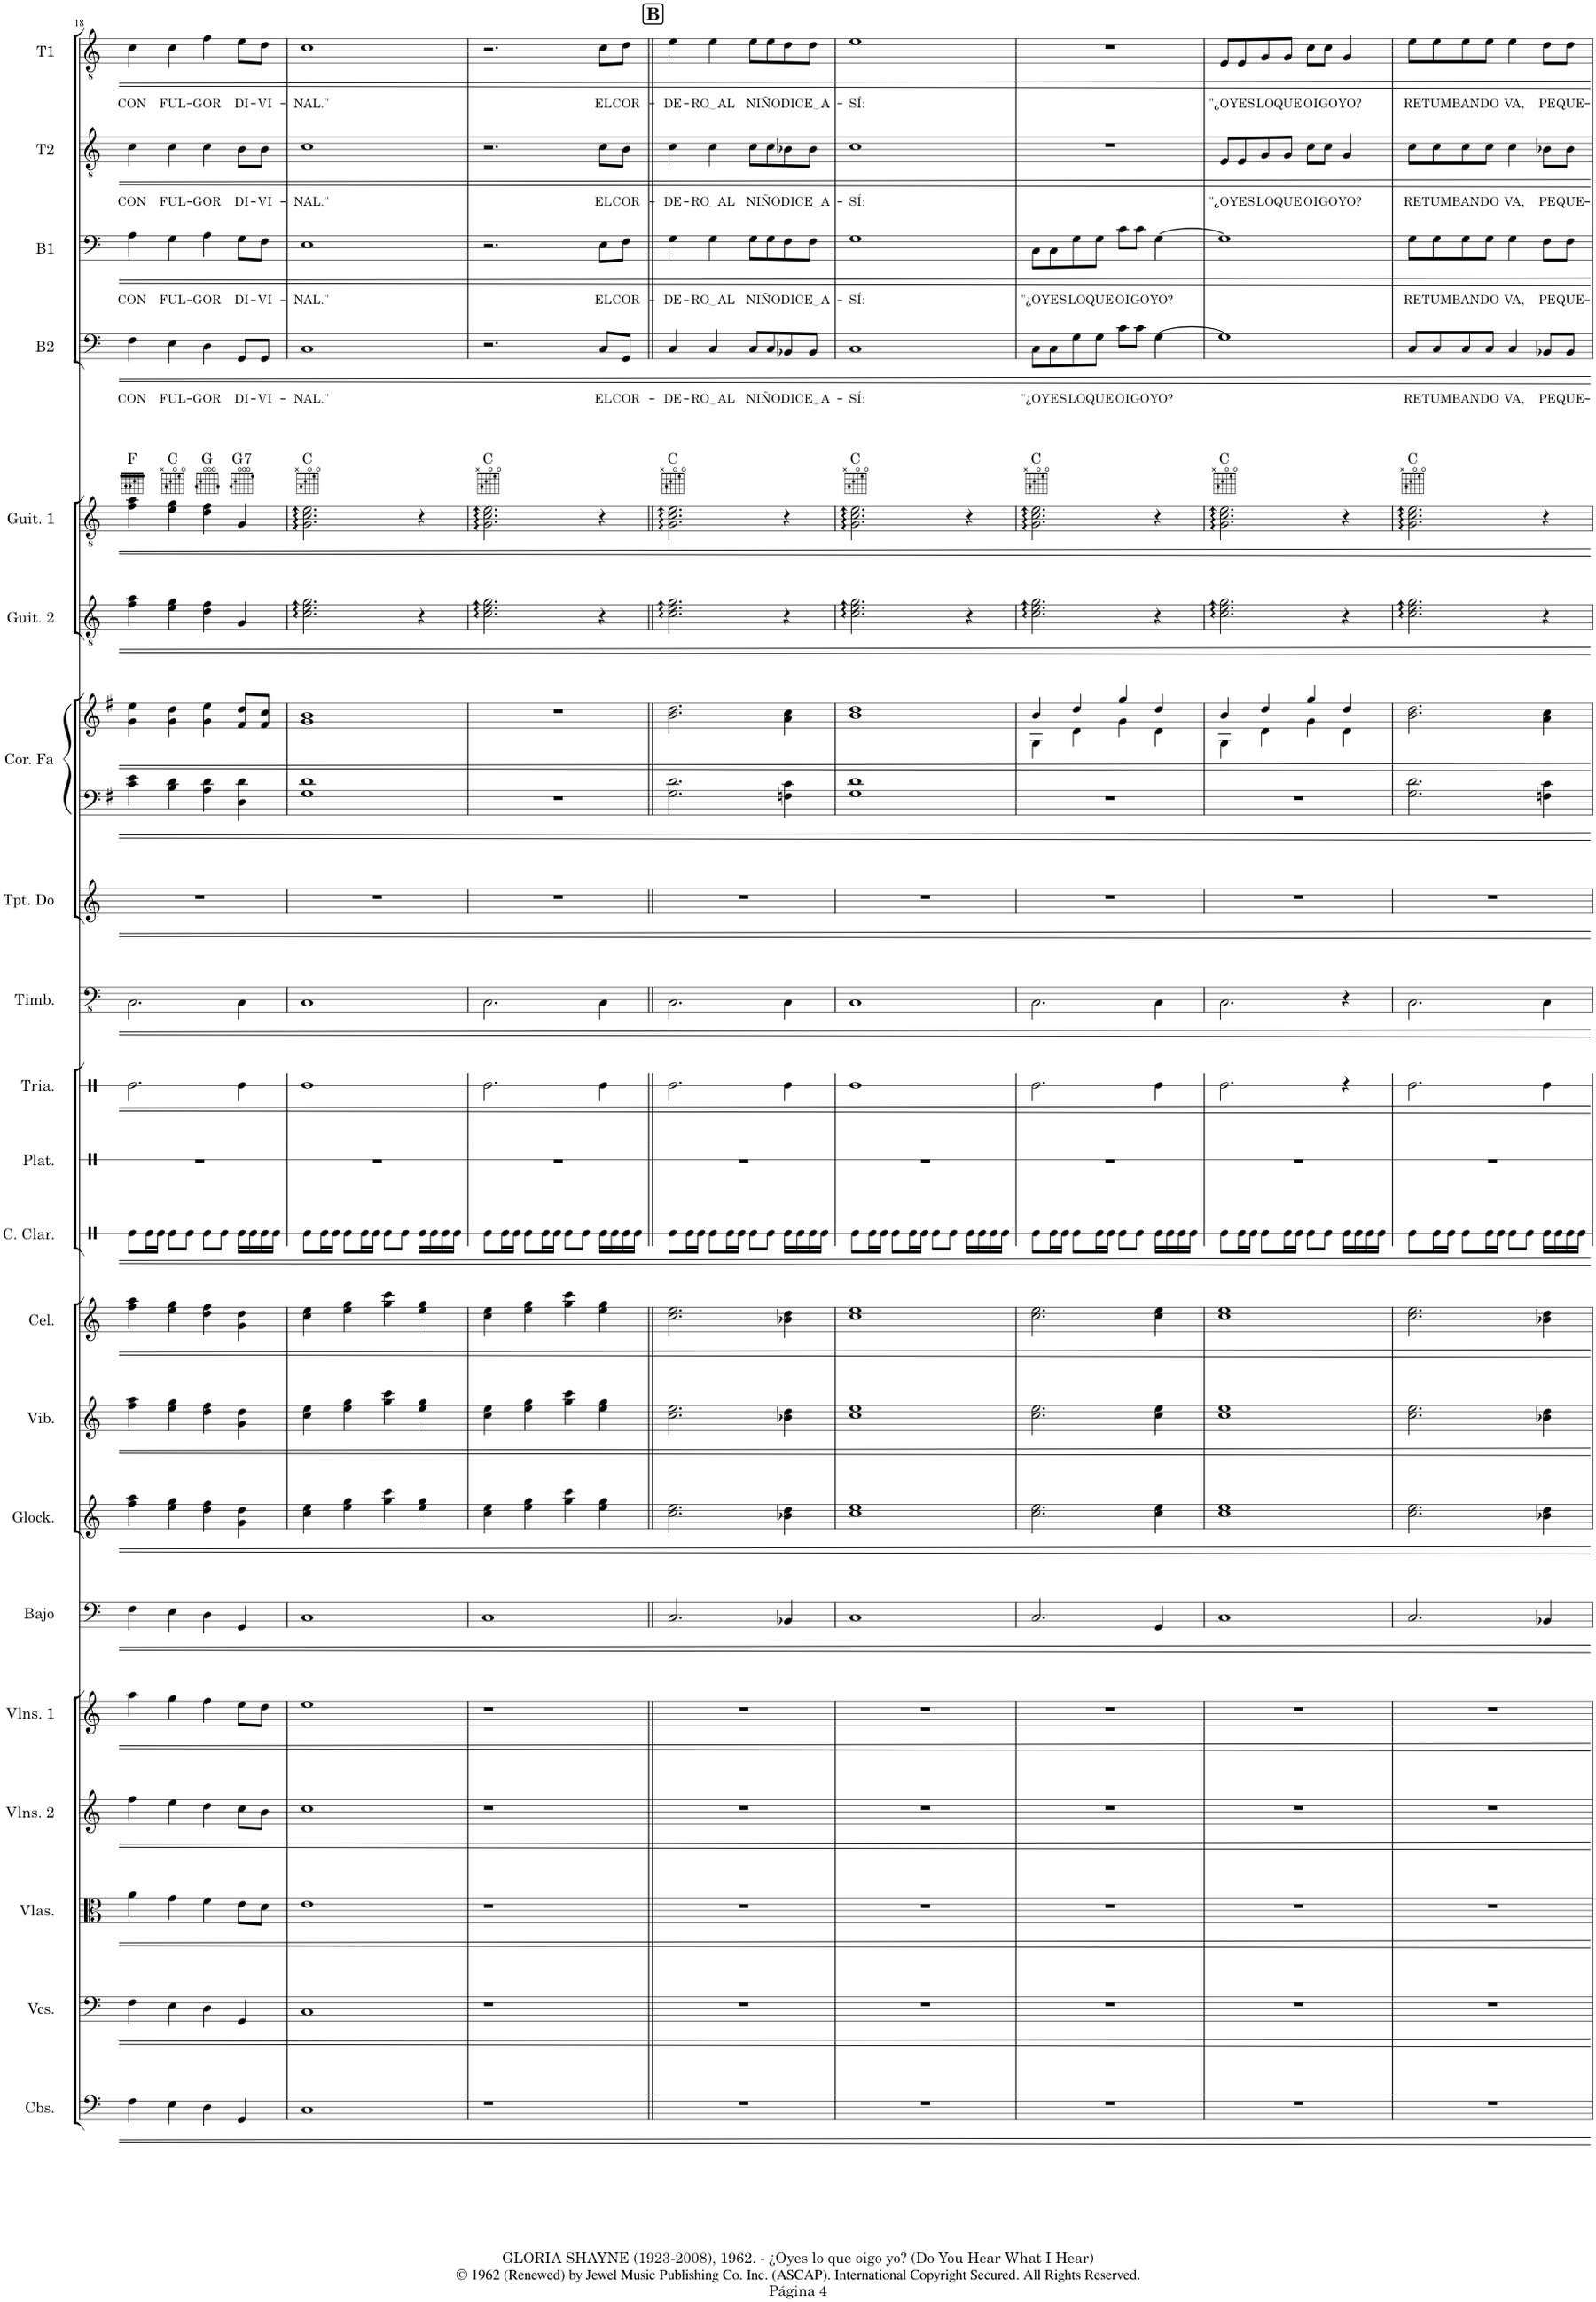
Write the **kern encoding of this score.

**kern	**kern	**kern	**kern	**kern	**kern	**kern	**kern	**kern	**kern	**kern	**kern	**kern	**kern	**kern	**kern	**kern	**kern	**harte	**kern	**text	**kern	**text	**kern	**text	**kern	**text
*part21	*part20	*part19	*part18	*part17	*part16	*part15	*part14	*part13	*part12	*part11	*part10	*part9	*part8	*part7	*part7	*part6	*part5	*part5	*part4	*part4	*part3	*part3	*part2	*part2	*part1	*part1
*staff22	*staff21	*staff20	*staff19	*staff18	*staff17	*staff16	*staff15	*staff14	*staff13	*staff12	*staff11	*staff10	*staff9	*staff8	*staff7	*staff6	*staff5	*	*staff4	*staff4	*staff3	*staff3	*staff2	*staff2	*staff1	*staff1
*I"Contrabajos	*I"Violonchelos	*I"Violas	*I"Violines 2	*I"Violines 1	*I"Bajo acústico	*I"Glockenspiel	*I"Vibráfono	*I"Celesta	*I"Caja de concierto	*I"Platillos	*I"Triángulo	*I"Timbales	*I"Trompeta en Do	*I"Corno en Fa	*	*I"Guitarra 2	*I"Guitarra 1	*	*I"Bajo	*	*I"Baritono	*	*I"2do Tenor	*	*I"1er Tenor	*
*I'Cbs.	*I'Vcs.	*I'Vlas.	*I'Vlns. 2	*I'Vlns. 1	*I'Bajo	*I'Glock.	*I'Vib.	*I'Cel.	*	*I'Plat.	*	*I'Timb.	*I'Tpt. Do	*I'Cor. Fa	*	*I'Guit. 2	*I'Guit. 1	*	*I'B2	*	*I'B1	*	*I'T2	*	*I'T1	*
!!LO:PB:g=z
*clefF4	*clefF4	*clefC3	*clefG2	*clefG2	*clefF4	*clefG2	*clefG2	*clefG2	*clefX	*clefX	*clefX	*clefFv4	*clefG2	*clefF4	*clefG2	*clefGv2	*clefGv2	*	*clefF4	*	*clefF4	*	*clefGv2	*	*clefGv2	*
*Trd7c12	*	*	*	*	*Trd7c12	*Trd-14c-24	*	*Trd-7c-12	*	*	*	*	*Trd1c2	*Trd4c7	*Trd4c7	*	*	*	*Trd12c21	*	*Trd8c14	*	*Trd5c9	*	*Trd1c2	*
*k[]	*k[]	*k[]	*k[]	*k[]	*k[]	*k[]	*k[]	*k[]	*k[]	*k[]	*k[]	*k[]	*k[]	*k[f#]	*k[f#]	*k[]	*k[]	*	*k[]	*	*k[]	*	*k[]	*	*k[]	*
*M4/4	*M4/4	*M4/4	*M4/4	*M4/4	*M4/4	*M4/4	*M4/4	*M4/4	*M4/4	*M4/4	*M4/4	*M4/4	*M4/4	*M4/4	*M4/4	*M4/4	*M4/4	*	*M4/4	*	*M4/4	*	*M4/4	*	*M4/4	*
=18	=18	=18	=18	=18	=18	=18	=18	=18	=18	=18	=18	=18	=18	=18	=18	=18	=18	=18	=18	=18	=18	=18	=18	=18	=18	=18
!	!	!	!	!	!	!	!	!	!	!	!	!	!	!	!	!	!	!	!	!LO:LY:b	!	!LO:LY:b	!	!LO:LY:b	!	!LO:LY:b
4F\	4F\	4a\	4ff\	4aa\	4F\	4ff\ 4aa\	4ff\ 4aa\	4ff\ 4aa\	8Re\L	1r	2.Re\	2.CC\	1r	4c\ 4e\	4g\ 4ee\	4f\ 4a\	4f\ 4a\	F:maj	4F\	CON	4A\	CON	4c\	CON	4c\	CON
.	.	.	.	.	.	.	.	.	16Re\L	.	.	.	.	.	.	.	.	.	.	.	.	.	.	.	.	.
.	.	.	.	.	.	.	.	.	16Re\JJ	.	.	.	.	.	.	.	.	.	.	.	.	.	.	.	.	.
!	!	!	!	!	!	!	!	!	!	!	!	!	!	!	!	!	!	!	!	!LO:LY:b	!	!LO:LY:b	!	!LO:LY:b	!	!LO:LY:b
4E\	4E\	4g\	4ee\	4gg\	4E\	4ee\ 4gg\	4ee\ 4gg\	4ee\ 4gg\	8Re\L	.	.	.	.	4B\ 4d\	4g\ 4dd\	4e\ 4g\	4e\ 4g\	C:maj	4E\	FUL-	4G\	FUL-	4c\	FUL-	4c\	FUL-
.	.	.	.	.	.	.	.	.	8Re\J	.	.	.	.	.	.	.	.	.	.	.	.	.	.	.	.	.
!	!	!	!	!	!	!	!	!	!	!	!	!	!	!	!	!	!	!	!	!LO:LY:b	!	!LO:LY:b	!	!LO:LY:b	!	!LO:LY:b
4D\	4D\	4f\	4dd\	4ff\	4D\	4dd\ 4ff\	4dd\ 4ff\	4dd\ 4ff\	8Re\L	.	.	.	.	4A\ 4d\	4g\ 4ee\	4d\ 4f\	4d\ 4f\	G:maj	4D\	-GOR	4A\	-GOR	4c\	-GOR	4f\	-GOR
.	.	.	.	.	.	.	.	.	8Re\J	.	.	.	.	.	.	.	.	.	.	.	.	.	.	.	.	.
!	!	!	!	!	!	!	!	!	!	!	!	!	!	!	!	!	!	!LO:H:kt=7	!	!LO:LY:b	!	!LO:LY:b	!	!LO:LY:b	!	!LO:LY:b
4GG/	4GG/	8e\L	8cc\L	8ee\L	4GG/	4g\ 4dd\	4g\ 4dd\	4g\ 4dd\	16Re\LL	.	4Re\	4CC\	.	4D\ 4d\	8f#/ 8dd/L	4G/	4G/	G:7	8GG/L	DI-	8G\L	DI-	8B\L	DI-	8e\L	DI-
.	.	.	.	.	.	.	.	.	16Re\	.	.	.	.	.	.	.	.	.	.	.	.	.	.	.	.	.
!	!	!	!	!	!	!	!	!	!	!	!	!	!	!	!	!	!	!	!	!LO:LY:b	!	!LO:LY:b	!	!LO:LY:b	!	!LO:LY:b
.	.	8d\J	8b\J	8dd\J	.	.	.	.	16Re\	.	.	.	.	.	8f#/ 8cc/J	.	.	.	8GG/J	-VI-	8F\J	-VI-	8B\J	-VI-	8d\J	-VI-
.	.	.	.	.	.	.	.	.	16Re\JJ	.	.	.	.	.	.	.	.	.	.	.	.	.	.	.	.	.
=19	=19	=19	=19	=19	=19	=19	=19	=19	=19	=19	=19	=19	=19	=19	=19	=19	=19	=19	=19	=19	=19	=19	=19	=19	=19	=19
!	!	!	!	!	!	!	!	!	!	!	!	!	!	!	!	!	!	!	!	!LO:LY:b	!	!LO:LY:b	!	!LO:LY:b	!	!LO:LY:b
1C	1C	1e	1cc	1ee	1C	4cc\ 4ee\	4cc\ 4ee\	4cc\ 4ee\	8Re\L	1r	1Re	1CC	1r	1G 1d	1g 1b	2.c\ 2.e\ 2.g\	2.G\ 2.c\ 2.e\	C:maj	1C	-NAL."	1E	-NAL."	1c	-NAL."	1c	-NAL."
.	.	.	.	.	.	.	.	.	16Re\L	.	.	.	.	.	.	.	.	.	.	.	.	.	.	.	.	.
.	.	.	.	.	.	.	.	.	16Re\JJ	.	.	.	.	.	.	.	.	.	.	.	.	.	.	.	.	.
.	.	.	.	.	.	4ee\ 4gg\	4ee\ 4gg\	4ee\ 4gg\	8Re\L	.	.	.	.	.	.	.	.	.	.	.	.	.	.	.	.	.
.	.	.	.	.	.	.	.	.	16Re\L	.	.	.	.	.	.	.	.	.	.	.	.	.	.	.	.	.
.	.	.	.	.	.	.	.	.	16Re\JJ	.	.	.	.	.	.	.	.	.	.	.	.	.	.	.	.	.
.	.	.	.	.	.	4gg\ 4ccc\	4gg\ 4ccc\	4gg\ 4ccc\	8Re\L	.	.	.	.	.	.	.	.	.	.	.	.	.	.	.	.	.
.	.	.	.	.	.	.	.	.	8Re\J	.	.	.	.	.	.	.	.	.	.	.	.	.	.	.	.	.
.	.	.	.	.	.	4ee\ 4gg\	4ee\ 4gg\	4ee\ 4gg\	16Re\LL	.	.	.	.	.	.	4r	4r	.	.	.	.	.	.	.	.	.
.	.	.	.	.	.	.	.	.	16Re\	.	.	.	.	.	.	.	.	.	.	.	.	.	.	.	.	.
.	.	.	.	.	.	.	.	.	16Re\	.	.	.	.	.	.	.	.	.	.	.	.	.	.	.	.	.
.	.	.	.	.	.	.	.	.	16Re\JJ	.	.	.	.	.	.	.	.	.	.	.	.	.	.	.	.	.
=20	=20	=20	=20	=20	=20	=20	=20	=20	=20	=20	=20	=20	=20	=20	=20	=20	=20	=20	=20	=20	=20	=20	=20	=20	=20	=20
1r	1r	1r	1r	1r	1C	4cc\ 4ee\	4cc\ 4ee\	4cc\ 4ee\	8Re\L	1r	2.Re\	2.CC\	1r	1r	1r	2.c\ 2.e\ 2.g\	2.G\ 2.c\ 2.e\	C:maj	2.r	.	2.r	.	2.r	.	2.r	.
.	.	.	.	.	.	.	.	.	16Re\L	.	.	.	.	.	.	.	.	.	.	.	.	.	.	.	.	.
.	.	.	.	.	.	.	.	.	16Re\JJ	.	.	.	.	.	.	.	.	.	.	.	.	.	.	.	.	.
.	.	.	.	.	.	4ee\ 4gg\	4ee\ 4gg\	4ee\ 4gg\	8Re\L	.	.	.	.	.	.	.	.	.	.	.	.	.	.	.	.	.
.	.	.	.	.	.	.	.	.	16Re\L	.	.	.	.	.	.	.	.	.	.	.	.	.	.	.	.	.
.	.	.	.	.	.	.	.	.	16Re\JJ	.	.	.	.	.	.	.	.	.	.	.	.	.	.	.	.	.
.	.	.	.	.	.	4gg\ 4ccc\	4gg\ 4ccc\	4gg\ 4ccc\	8Re\L	.	.	.	.	.	.	.	.	.	.	.	.	.	.	.	.	.
.	.	.	.	.	.	.	.	.	8Re\J	.	.	.	.	.	.	.	.	.	.	.	.	.	.	.	.	.
!	!	!	!	!	!	!	!	!	!	!	!	!	!	!	!	!	!	!	!	!LO:LY:b	!	!LO:LY:b	!	!LO:LY:b	!	!LO:LY:b
.	.	.	.	.	.	4ee\ 4gg\	4ee\ 4gg\	4ee\ 4gg\	16Re\LL	.	4Re\	4CC\	.	.	.	4r	4r	.	8C/L	EL	8E\L	EL	8c\L	EL	8c\L	EL
.	.	.	.	.	.	.	.	.	16Re\	.	.	.	.	.	.	.	.	.	.	.	.	.	.	.	.	.
!	!	!	!	!	!	!	!	!	!	!	!	!	!	!	!	!	!	!	!	!LO:LY:b	!	!LO:LY:b	!	!LO:LY:b	!	!LO:LY:b
.	.	.	.	.	.	.	.	.	16Re\	.	.	.	.	.	.	.	.	.	8GG/J	COR-	8F\J	COR-	8B\J	COR-	8d\J	COR-
.	.	.	.	.	.	.	.	.	16Re\JJ	.	.	.	.	.	.	.	.	.	.	.	.	.	.	.	.	.
!!LO:REH:place=s1:a:B:cj:fs=14:t=B
=21||	=21||	=21||	=21||	=21||	=21||	=21||	=21||	=21||	=21||	=21||	=21||	=21||	=21||	=21||	=21||	=21||	=21||	=21||	=21||	=21||	=21||	=21||	=21||	=21||	=21||	=21||
!	!	!	!	!	!	!	!	!	!	!	!	!	!	!	!	!	!	!	!	!LO:LY:b	!	!LO:LY:b	!	!LO:LY:b	!	!LO:LY:b
1r	1r	1r	1r	1r	2.C/	2.cc\ 2.ee\	2.cc\ 2.ee\	2.cc\ 2.ee\	8Re\L	1r	2.Re\	2.CC\	1r	2.G\ 2.d\	2.b\ 2.dd\	2.c\ 2.e\ 2.g\	2.G\ 2.c\ 2.e\	C:maj	4C/	-DE-	4G\	-DE-	4c\	-DE-	4e\	-DE-
.	.	.	.	.	.	.	.	.	16Re\L	.	.	.	.	.	.	.	.	.	.	.	.	.	.	.	.	.
.	.	.	.	.	.	.	.	.	16Re\JJ	.	.	.	.	.	.	.	.	.	.	.	.	.	.	.	.	.
!	!	!	!	!	!	!	!	!	!	!	!	!	!	!	!	!	!	!	!	!LO:LY:b	!	!LO:LY:b	!	!LO:LY:b	!	!LO:LY:b
.	.	.	.	.	.	.	.	.	8Re\L	.	.	.	.	.	.	.	.	.	4C/	RO AL	4G\	RO AL	4c\	RO AL	4e\	RO AL
.	.	.	.	.	.	.	.	.	16Re\L	.	.	.	.	.	.	.	.	.	.	.	.	.	.	.	.	.
.	.	.	.	.	.	.	.	.	16Re\JJ	.	.	.	.	.	.	.	.	.	.	.	.	.	.	.	.	.
!	!	!	!	!	!	!	!	!	!	!	!	!	!	!	!	!	!	!	!	!LO:LY:b	!	!LO:LY:b	!	!LO:LY:b	!	!LO:LY:b
.	.	.	.	.	.	.	.	.	8Re\L	.	.	.	.	.	.	.	.	.	8C/L	NI-	8G\L	NI-	8c\L	NI-	8e\L	NI-
!	!	!	!	!	!	!	!	!	!	!	!	!	!	!	!	!	!	!	!	!LO:LY:b	!	!LO:LY:b	!	!LO:LY:b	!	!LO:LY:b
.	.	.	.	.	.	.	.	.	8Re\J	.	.	.	.	.	.	.	.	.	8C/	-ÑO	8G\	-ÑO	8c\	-ÑO	8e\	-ÑO
!	!	!	!	!	!	!	!	!	!	!	!	!	!	!	!	!	!	!	!	!LO:LY:b	!	!LO:LY:b	!	!LO:LY:b	!	!LO:LY:b
.	.	.	.	.	4BB-X/	4b-X\ 4dd\	4b-X\ 4dd\	4b-X\ 4dd\	16Re\LL	.	4Re\	4CC\	.	4Fn\ 4c\	4a\ 4cc\	4r	4r	.	8BB-X/	DI-	8F\	DI-	8B-X\	DI-	8d\	DI-
.	.	.	.	.	.	.	.	.	16Re\	.	.	.	.	.	.	.	.	.	.	.	.	.	.	.	.	.
!	!	!	!	!	!	!	!	!	!	!	!	!	!	!	!	!	!	!	!	!LO:LY:b	!	!LO:LY:b	!	!LO:LY:b	!	!LO:LY:b
.	.	.	.	.	.	.	.	.	16Re\	.	.	.	.	.	.	.	.	.	8BB-/J	CE A	8F\J	CE A	8B-\J	CE A	8d\J	CE A
.	.	.	.	.	.	.	.	.	16Re\JJ	.	.	.	.	.	.	.	.	.	.	.	.	.	.	.	.	.
=22	=22	=22	=22	=22	=22	=22	=22	=22	=22	=22	=22	=22	=22	=22	=22	=22	=22	=22	=22	=22	=22	=22	=22	=22	=22	=22
!	!	!	!	!	!	!	!	!	!	!	!	!	!	!	!	!	!	!	!	!LO:LY:b	!	!LO:LY:b	!	!LO:LY:b	!	!LO:LY:b
1r	1r	1r	1r	1r	1C	1cc 1ee	1cc 1ee	1cc 1ee	8Re\L	1r	1Re	1CC	1r	1G 1d	1b 1dd	2.c\ 2.e\ 2.g\	2.G\ 2.c\ 2.e\	C:maj	1C	-SÍ:	1G	-SÍ:	1c	-SÍ:	1e	-SÍ:
.	.	.	.	.	.	.	.	.	16Re\L	.	.	.	.	.	.	.	.	.	.	.	.	.	.	.	.	.
.	.	.	.	.	.	.	.	.	16Re\JJ	.	.	.	.	.	.	.	.	.	.	.	.	.	.	.	.	.
.	.	.	.	.	.	.	.	.	8Re\L	.	.	.	.	.	.	.	.	.	.	.	.	.	.	.	.	.
.	.	.	.	.	.	.	.	.	16Re\L	.	.	.	.	.	.	.	.	.	.	.	.	.	.	.	.	.
.	.	.	.	.	.	.	.	.	16Re\JJ	.	.	.	.	.	.	.	.	.	.	.	.	.	.	.	.	.
.	.	.	.	.	.	.	.	.	8Re\L	.	.	.	.	.	.	.	.	.	.	.	.	.	.	.	.	.
.	.	.	.	.	.	.	.	.	8Re\J	.	.	.	.	.	.	.	.	.	.	.	.	.	.	.	.	.
.	.	.	.	.	.	.	.	.	16Re\LL	.	.	.	.	.	.	4r	4r	.	.	.	.	.	.	.	.	.
.	.	.	.	.	.	.	.	.	16Re\	.	.	.	.	.	.	.	.	.	.	.	.	.	.	.	.	.
.	.	.	.	.	.	.	.	.	16Re\	.	.	.	.	.	.	.	.	.	.	.	.	.	.	.	.	.
.	.	.	.	.	.	.	.	.	16Re\JJ	.	.	.	.	.	.	.	.	.	.	.	.	.	.	.	.	.
=23	=23	=23	=23	=23	=23	=23	=23	=23	=23	=23	=23	=23	=23	=23	=23	=23	=23	=23	=23	=23	=23	=23	=23	=23	=23	=23
*	*	*	*	*	*	*	*	*	*	*	*	*	*	*	*^	*	*	*	*	*	*	*	*	*	*	*
!	!	!	!	!	!	!	!	!	!	!	!	!	!	!	!	!	!	!	!	!	!LO:LY:b	!	!LO:LY:b	!	!	!	!
1r	1r	1r	1r	1r	2.C/	2.cc\ 2.ee\	2.cc\ 2.ee\	2.cc\ 2.ee\	8Re\L	1r	2.Re\	2.CC\	1r	1r	4b/	4G\	2.c\ 2.e\ 2.g\	2.G\ 2.c\ 2.e\	C:maj	8C\L	"¿O-	8C\L	"¿O-	1r	.	1r	.
!	!	!	!	!	!	!	!	!	!	!	!	!	!	!	!	!	!	!	!	!	!LO:LY:b	!	!LO:LY:b	!	!	!	!
.	.	.	.	.	.	.	.	.	16Re\L	.	.	.	.	.	.	.	.	.	.	8C\	-YES	8C\	-YES	.	.	.	.
.	.	.	.	.	.	.	.	.	16Re\JJ	.	.	.	.	.	.	.	.	.	.	.	.	.	.	.	.	.	.
!	!	!	!	!	!	!	!	!	!	!	!	!	!	!	!	!	!	!	!	!	!LO:LY:b	!	!LO:LY:b	!	!	!	!
.	.	.	.	.	.	.	.	.	8Re\L	.	.	.	.	.	4dd/	4d\	.	.	.	8G\	LO	8G\	LO	.	.	.	.
!	!	!	!	!	!	!	!	!	!	!	!	!	!	!	!	!	!	!	!	!	!LO:LY:b	!	!LO:LY:b	!	!	!	!
.	.	.	.	.	.	.	.	.	16Re\L	.	.	.	.	.	.	.	.	.	.	8G\J	QUE	8G\J	QUE	.	.	.	.
.	.	.	.	.	.	.	.	.	16Re\JJ	.	.	.	.	.	.	.	.	.	.	.	.	.	.	.	.	.	.
!	!	!	!	!	!	!	!	!	!	!	!	!	!	!	!	!	!	!	!	!	!LO:LY:b	!	!LO:LY:b	!	!	!	!
.	.	.	.	.	.	.	.	.	8Re\L	.	.	.	.	.	4gg/	4g\	.	.	.	8c\L	OI-	8c\L	OI-	.	.	.	.
!	!	!	!	!	!	!	!	!	!	!	!	!	!	!	!	!	!	!	!	!	!LO:LY:b	!	!LO:LY:b	!	!	!	!
.	.	.	.	.	.	.	.	.	8Re\J	.	.	.	.	.	.	.	.	.	.	8c\J	-GO	8c\J	-GO	.	.	.	.
!	!	!	!	!	!	!	!	!	!	!	!	!	!	!	!	!	!	!	!	!	!LO:LY:b	!	!LO:LY:b	!	!	!	!
.	.	.	.	.	4GG/	4cc\ 4ee\	4cc\ 4ee\	4cc\ 4ee\	16Re\LL	.	4Re\	4CC\	.	.	4dd/	4d\	4r	4r	.	[4G\	YO?	[4G\	YO?	.	.	.	.
.	.	.	.	.	.	.	.	.	16Re\	.	.	.	.	.	.	.	.	.	.	.	.	.	.	.	.	.	.
.	.	.	.	.	.	.	.	.	16Re\	.	.	.	.	.	.	.	.	.	.	.	.	.	.	.	.	.	.
.	.	.	.	.	.	.	.	.	16Re\JJ	.	.	.	.	.	.	.	.	.	.	.	.	.	.	.	.	.	.
=24	=24	=24	=24	=24	=24	=24	=24	=24	=24	=24	=24	=24	=24	=24	=24	=24	=24	=24	=24	=24	=24	=24	=24	=24	=24	=24	=24
!	!	!	!	!	!	!	!	!	!	!	!	!	!	!	!	!	!	!	!	!	!	!	!	!	!LO:LY:b	!	!LO:LY:b
1r	1r	1r	1r	1r	1C	1cc 1ee	1cc 1ee	1cc 1ee	8Re\L	1r	2.Re\	2.CC\	1r	1r	4b/	4G\	2.c\ 2.e\ 2.g\	2.G\ 2.c\ 2.e\	C:maj	1G]	.	1G]	.	8E/L	"¿O-	8E/L	"¿O-
!	!	!	!	!	!	!	!	!	!	!	!	!	!	!	!	!	!	!	!	!	!	!	!	!	!LO:LY:b	!	!LO:LY:b
.	.	.	.	.	.	.	.	.	16Re\L	.	.	.	.	.	.	.	.	.	.	.	.	.	.	8E/	-YES	8E/	-YES
.	.	.	.	.	.	.	.	.	16Re\JJ	.	.	.	.	.	.	.	.	.	.	.	.	.	.	.	.	.	.
!	!	!	!	!	!	!	!	!	!	!	!	!	!	!	!	!	!	!	!	!	!	!	!	!	!LO:LY:b	!	!LO:LY:b
.	.	.	.	.	.	.	.	.	8Re\L	.	.	.	.	.	4dd/	4d\	.	.	.	.	.	.	.	8G/	LO	8G/	LO
!	!	!	!	!	!	!	!	!	!	!	!	!	!	!	!	!	!	!	!	!	!	!	!	!	!LO:LY:b	!	!LO:LY:b
.	.	.	.	.	.	.	.	.	16Re\L	.	.	.	.	.	.	.	.	.	.	.	.	.	.	8G/J	QUE	8G/J	QUE
.	.	.	.	.	.	.	.	.	16Re\JJ	.	.	.	.	.	.	.	.	.	.	.	.	.	.	.	.	.	.
!	!	!	!	!	!	!	!	!	!	!	!	!	!	!	!	!	!	!	!	!	!	!	!	!	!LO:LY:b	!	!LO:LY:b
.	.	.	.	.	.	.	.	.	8Re\L	.	.	.	.	.	4gg/	4g\	.	.	.	.	.	.	.	8c\L	OI-	8c\L	OI-
!	!	!	!	!	!	!	!	!	!	!	!	!	!	!	!	!	!	!	!	!	!	!	!	!	!LO:LY:b	!	!LO:LY:b
.	.	.	.	.	.	.	.	.	8Re\J	.	.	.	.	.	.	.	.	.	.	.	.	.	.	8c\J	-GO	8c\J	-GO
!	!	!	!	!	!	!	!	!	!	!	!	!	!	!	!	!	!	!	!	!	!	!	!	!	!LO:LY:b	!	!LO:LY:b
.	.	.	.	.	.	.	.	.	16Re\LL	.	4r	4r	.	.	4dd/	4d\	4r	4r	.	.	.	.	.	4G/	YO?	4G/	YO?
.	.	.	.	.	.	.	.	.	16Re\	.	.	.	.	.	.	.	.	.	.	.	.	.	.	.	.	.	.
.	.	.	.	.	.	.	.	.	16Re\	.	.	.	.	.	.	.	.	.	.	.	.	.	.	.	.	.	.
.	.	.	.	.	.	.	.	.	16Re\JJ	.	.	.	.	.	.	.	.	.	.	.	.	.	.	.	.	.	.
*	*	*	*	*	*	*	*	*	*	*	*	*	*	*	*v	*v	*	*	*	*	*	*	*	*	*	*	*
=25	=25	=25	=25	=25	=25	=25	=25	=25	=25	=25	=25	=25	=25	=25	=25	=25	=25	=25	=25	=25	=25	=25	=25	=25	=25	=25
!	!	!	!	!	!	!	!	!	!	!	!	!	!	!	!	!	!	!	!	!LO:LY:b	!	!LO:LY:b	!	!LO:LY:b	!	!LO:LY:b
1r	1r	1r	1r	1r	2.C/	2.cc\ 2.ee\	2.cc\ 2.ee\	2.cc\ 2.ee\	8Re\L	1r	2.Re\	2.CC\	1r	2.G\ 2.d\	2.b\ 2.dd\	2.c\ 2.e\ 2.g\	2.G\ 2.c\ 2.e\	C:maj	8C/L	RE-	8G\L	RE-	8c\L	RE-	8e\L	RE-
!	!	!	!	!	!	!	!	!	!	!	!	!	!	!	!	!	!	!	!	!LO:LY:b	!	!LO:LY:b	!	!LO:LY:b	!	!LO:LY:b
.	.	.	.	.	.	.	.	.	16Re\L	.	.	.	.	.	.	.	.	.	8C/	-TUM-	8G\	-TUM-	8c\	-TUM-	8e\	-TUM-
.	.	.	.	.	.	.	.	.	16Re\JJ	.	.	.	.	.	.	.	.	.	.	.	.	.	.	.	.	.
!	!	!	!	!	!	!	!	!	!	!	!	!	!	!	!	!	!	!	!	!LO:LY:b	!	!LO:LY:b	!	!LO:LY:b	!	!LO:LY:b
.	.	.	.	.	.	.	.	.	8Re\L	.	.	.	.	.	.	.	.	.	8C/	-BAN-	8G\	-BAN-	8c\	-BAN-	8e\	-BAN-
!	!	!	!	!	!	!	!	!	!	!	!	!	!	!	!	!	!	!	!	!LO:LY:b	!	!LO:LY:b	!	!LO:LY:b	!	!LO:LY:b
.	.	.	.	.	.	.	.	.	16Re\L	.	.	.	.	.	.	.	.	.	8C/J	-DO	8G\J	-DO	8c\J	-DO	8e\J	-DO
.	.	.	.	.	.	.	.	.	16Re\JJ	.	.	.	.	.	.	.	.	.	.	.	.	.	.	.	.	.
!	!	!	!	!	!	!	!	!	!	!	!	!	!	!	!	!	!	!	!	!LO:LY:b	!	!LO:LY:b	!	!LO:LY:b	!	!LO:LY:b
.	.	.	.	.	.	.	.	.	8Re\L	.	.	.	.	.	.	.	.	.	4C/	VA,	4G\	VA,	4c\	VA,	4e\	VA,
.	.	.	.	.	.	.	.	.	8Re\J	.	.	.	.	.	.	.	.	.	.	.	.	.	.	.	.	.
!	!	!	!	!	!	!	!	!	!	!	!	!	!	!	!	!	!	!	!	!LO:LY:b	!	!LO:LY:b	!	!LO:LY:b	!	!LO:LY:b
.	.	.	.	.	4BB-X/	4b-X\ 4dd\	4b-X\ 4dd\	4b-X\ 4dd\	16Re\LL	.	4Re\	4CC\	.	4Fn\ 4c\	4a\ 4cc\	4r	4r	.	8BB-X/L	PE-	8F\L	PE-	8B-X\L	PE-	8d\L	PE-
.	.	.	.	.	.	.	.	.	16Re\	.	.	.	.	.	.	.	.	.	.	.	.	.	.	.	.	.
!	!	!	!	!	!	!	!	!	!	!	!	!	!	!	!	!	!	!	!	!LO:LY:b	!	!LO:LY:b	!	!LO:LY:b	!	!LO:LY:b
.	.	.	.	.	.	.	.	.	16Re\	.	.	.	.	.	.	.	.	.	8BB-/J	-QUE-	8F\J	-QUE-	8B-\J	-QUE-	8d\J	-QUE-
.	.	.	.	.	.	.	.	.	16Re\JJ	.	.	.	.	.	.	.	.	.	.	.	.	.	.	.	.	.
=	=	=	=	=	=	=	=	=	=	=	=	=	=	=	=	=	=	=	=	=	=	=	=	=	=	=
*-	*-	*-	*-	*-	*-	*-	*-	*-	*-	*-	*-	*-	*-	*-	*-	*-	*-	*-	*-	*-	*-	*-	*-	*-	*-	*-
